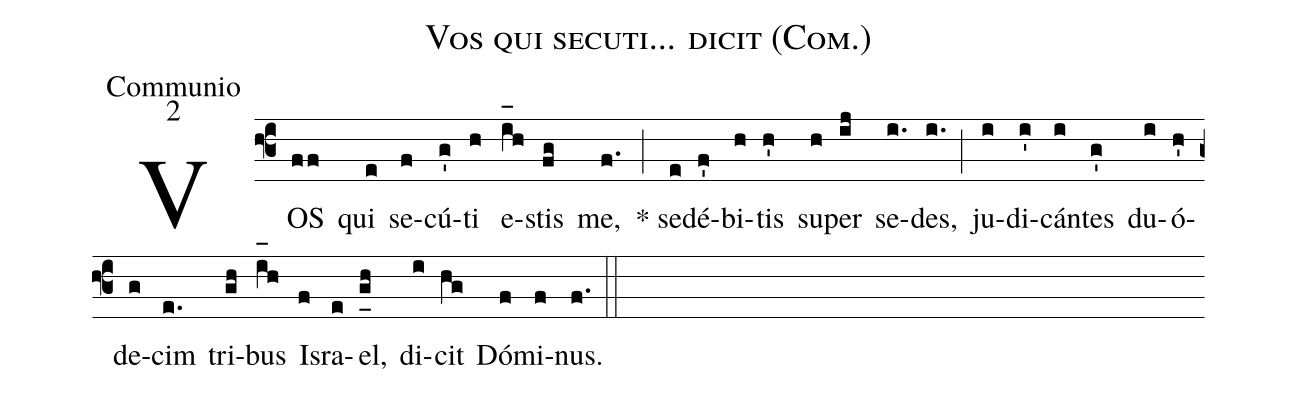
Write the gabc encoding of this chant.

name:Vos qui secuti... dicit (Com.);
office-part:Communio;
mode:2;
%%
(f3) VOS(ff) qui(e) se(f)cú(g')ti(h) e(i_[oh:h]h)stis(fg) me,(f.) (;) * se(e)dé(f')bi(h)tis(h') su(h)per(ij) se(i.)des,(i.) (;) ju(i)di(i')cán(i)tes(g') du(i)ó(h')de(g)cim(e.) tri(gh)bus(i_[oh:h]h) Is(f)ra(e)el,(g_[uh:l]h) di(i)cit(hg) Dó(f)mi(f)nus.(f.) (::)
